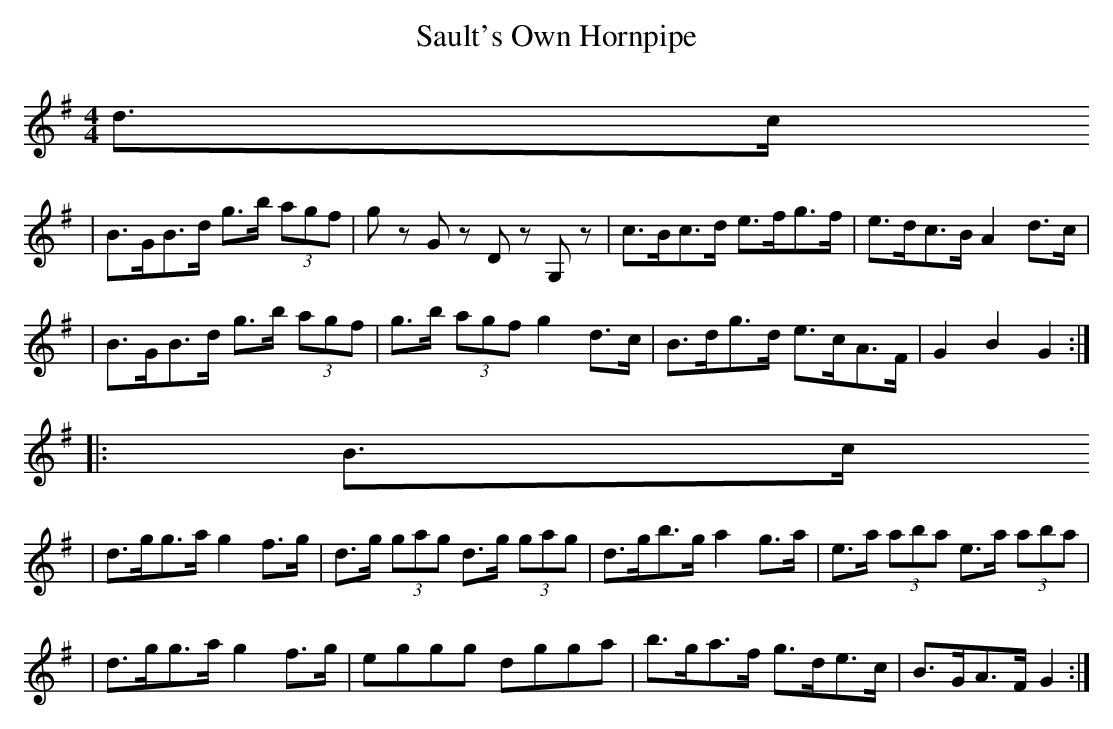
X:1
T: Sault's Own Hornpipe
M: 4/4
L: 1/8
K: G
d>c
| B>GB>d g>b (3agf | gz Gz Dz G,z | c>Bc>d e>fg>f | e>dc>B A2 d>c |
| B>GB>d g>b (3agf | g>b (3agf g2 d>c | B>dg>d e>cA>F | G2B2G2 :|
|: B>c
| d>gg>a g2 f>g | d>g (3gag d>g (3gag | d>gb>g a2 g>a | e>a (3aba e>a (3aba |
| d>gg>a g2 f>g | eggg dgga | b>ga>f g>de>c | B>GA>F G2 :|
